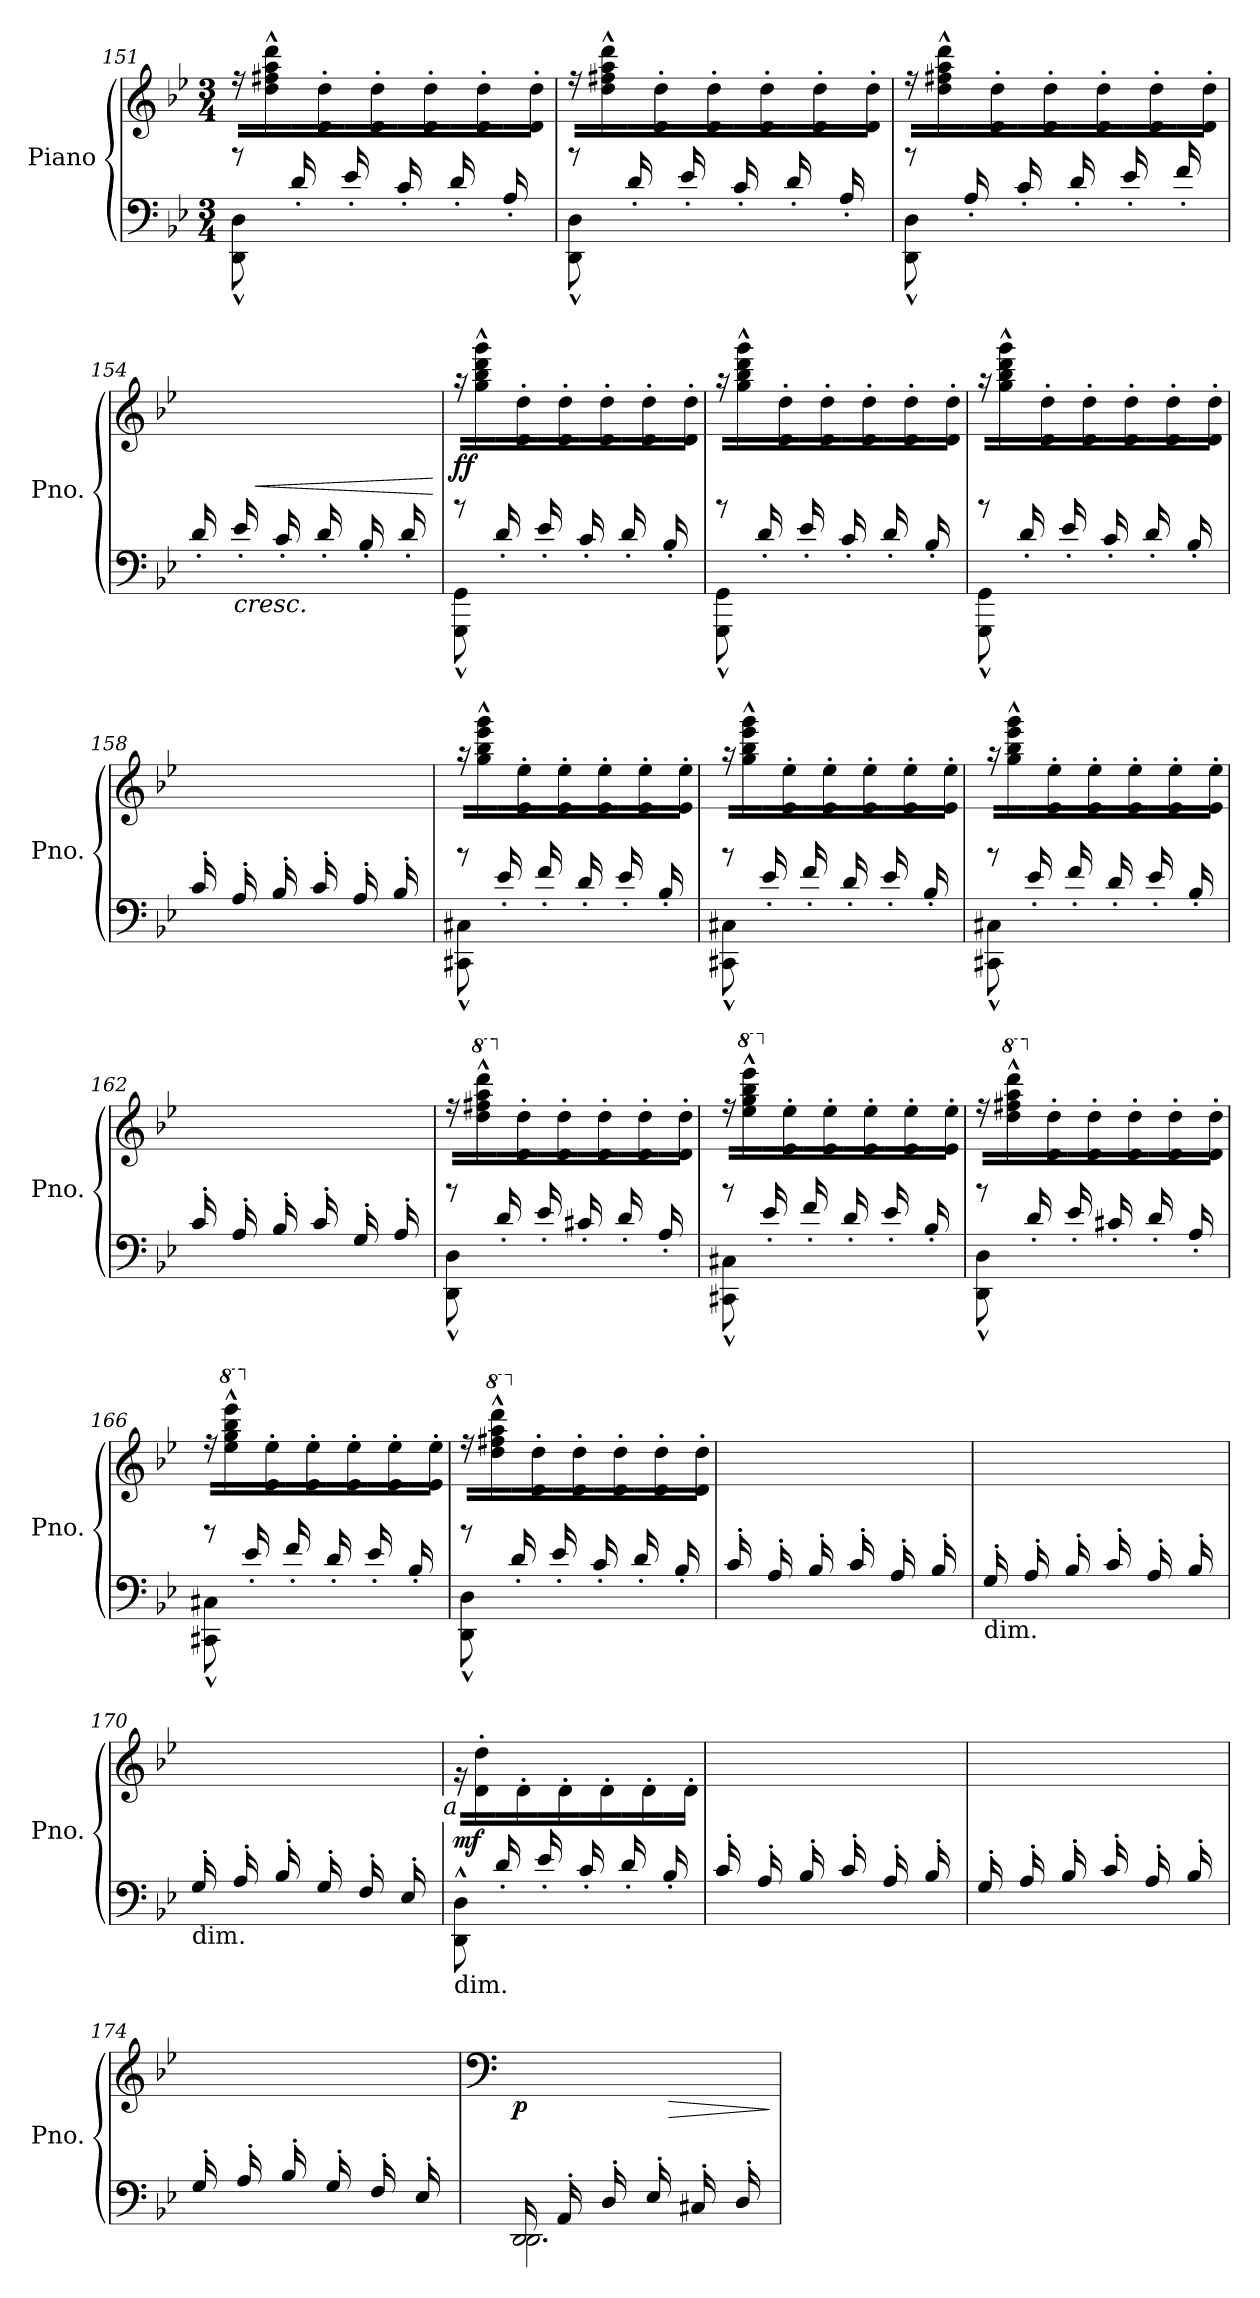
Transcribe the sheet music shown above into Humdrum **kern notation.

**kern	**kern	**dynam
*part1	*part1	*part1
*staff2	*staff1	*staff1/2
*I"Piano	*	*
*I'Pno.	*	*
*clefF4	*clefG2	*
*k[b-e-]	*k[b-e-]	*
*M3/4	*M3/4	*
=151	=151	=151
*^	*	*
*	*^	*	*
8ryy	8DD\^^ 8D\^^	8rb	16r	.
.	.	.	16dd\^^ 16ff#X\^^ 16aa\^^ 16ddd\^^	.
16d'/LL	8ryy	8ryy	16ryy	.
16ryy	.	.	16d\' 16dd\'JJ	.
16e-'/LL	2ryy	2ryy	16ryy	.
16ryy	.	.	16d\' 16dd\'	.
16c'/	.	.	16ryy	.
16ryy	.	.	16d\' 16dd\'JJ	.
16d'/LL	.	.	16ryy	.
16ryy	.	.	16d\' 16dd\'	.
16A'/	.	.	16ryy	.
16ryy	.	.	16d\' 16dd\'JJ	.
=152	=152	=152	=152	=152
8ryy	8DD\^^ 8D\^^	8rb	16r	.
.	.	.	16dd\^^ 16ff#X\^^ 16aa\^^ 16ddd\^^	.
16d'/LL	8ryy	8ryy	16ryy	.
16ryy	.	.	16d\' 16dd\'JJ	.
16e-'/LL	2ryy	2ryy	16ryy	.
16ryy	.	.	16d\' 16dd\'	.
16c'/	.	.	16ryy	.
16ryy	.	.	16d\' 16dd\'JJ	.
16d'/LL	.	.	16ryy	.
16ryy	.	.	16d\' 16dd\'	.
16A'/	.	.	16ryy	.
16ryy	.	.	16d\' 16dd\'JJ	.
!!LO:LB:g=z
=153	=153	=153	=153	=153
8ryy	8DD\^^ 8D\^^	8rb	16r	.
.	.	.	16dd\^^ 16ff#X\^^ 16aa\^^ 16ddd\^^	.
16A'/LL	8ryy	8ryy	16ryy	.
16ryy	.	.	16d\' 16dd\'JJ	.
16c'/LL	2ryy	2ryy	16ryy	.
16ryy	.	.	16d\' 16dd\'	.
16d'/	.	.	16ryy	.
16ryy	.	.	16d\' 16dd\'JJ	.
16e-'/LL	.	.	16ryy	.
16ryy	.	.	16d\' 16dd\'	.
16f'/	.	.	16ryy	.
16ryy	.	.	16d\' 16dd\'JJ	.
*	*v	*v	*	*
=154	=154	=154	=154
16d'/LL	2.ryy	16ryy	.
16ryy	.	16d\' 16dd\'	.
!	!	!	!LO:HP:b=2
16e-'/	.	16ryy	<
!	!	!	!LO:HP:b
16ryy	.	16d\' 16dd\'JJ	<
16c'/LL	.	16ryy	.
16ryy	.	16d\' 16dd\'	.
16d'/	.	16ryy	.
16ryy	.	16d\' 16dd\'JJ	.
16B-'/LL	.	16ryy	.
16ryy	.	16d\' 16dd\'	.
16d'/	.	16ryy	.
16ryy	.	16d\' 16dd\'JJ	.
*v	*v	*	*
.	.	[ [
=155	=155	=155
*^	*	*
*	*^	*	*
!	!	!	!	!LO:DY:b
8ryy	8GGG\^^ 8GG\^^	8rb	16r	ff
.	.	.	16gg\^^ 16bb-\^^ 16ddd\^^ 16ggg\^^	.
16d'/LL	8ryy	8ryy	16ryy	.
16ryy	.	.	16d\' 16dd\'JJ	.
16e-'/LL	2ryy	2ryy	16ryy	.
16ryy	.	.	16d\' 16dd\'	.
16c'/	.	.	16ryy	.
16ryy	.	.	16d\' 16dd\'JJ	.
16d'/LL	.	.	16ryy	.
16ryy	.	.	16d\' 16dd\'	.
16B-'/	.	.	16ryy	.
16ryy	.	.	16d\' 16dd\'JJ	.
!!LO:LB:g=z
=156	=156	=156	=156	=156
8ryy	8GGG\^^ 8GG\^^	8rb	16r	.
.	.	.	16gg\^^ 16bb-\^^ 16ddd\^^ 16ggg\^^	.
16d'/LL	8ryy	8ryy	16ryy	.
16ryy	.	.	16d\' 16dd\'JJ	.
16e-'/LL	2ryy	2ryy	16ryy	.
16ryy	.	.	16d\' 16dd\'	.
16c'/	.	.	16ryy	.
16ryy	.	.	16d\' 16dd\'JJ	.
16d'/LL	.	.	16ryy	.
16ryy	.	.	16d\' 16dd\'	.
16B-'/	.	.	16ryy	.
16ryy	.	.	16d\' 16dd\'JJ	.
=157	=157	=157	=157	=157
8ryy	8GGG\^^ 8GG\^^	8rb	16r	.
.	.	.	16gg\^^ 16bb-\^^ 16ddd\^^ 16ggg\^^	.
16d'/LL	8ryy	8ryy	16ryy	.
16ryy	.	.	16d\' 16dd\'JJ	.
16e-'/LL	2ryy	2ryy	16ryy	.
16ryy	.	.	16d\' 16dd\'	.
16c'/	.	.	16ryy	.
16ryy	.	.	16d\' 16dd\'JJ	.
16d'/LL	.	.	16ryy	.
16ryy	.	.	16d\' 16dd\'	.
16B-'/	.	.	16ryy	.
16ryy	.	.	16d\' 16dd\'JJ	.
*	*v	*v	*	*
=158	=158	=158	=158
16c'/LL	2.ryy	16ryy	.
16ryy	.	16d\' 16dd\'	.
16A'/	.	16ryy	.
16ryy	.	16d\' 16dd\'JJ	.
16B-'/LL	.	16ryy	.
16ryy	.	16d\' 16dd\'	.
16c'/	.	16ryy	.
16ryy	.	16d\' 16dd\'JJ	.
16A'/LL	.	16ryy	.
16ryy	.	16d\' 16dd\'	.
16B-'/	.	16ryy	.
16ryy	.	16d\' 16dd\'JJ	.
!!LO:PB:g=z
=159	=159	=159	=159
*	*^	*	*
8ryy	8CC#X\^^ 8C#X\^^	8rb	16r	.
.	.	.	16gg\^^ 16bb-\^^ 16eee-\^^ 16ggg\^^	.
16e-'/LL	8ryy	8ryy	16ryy	.
16ryy	.	.	16e-\' 16ee-\'JJ	.
16f'/LL	2ryy	2ryy	16ryy	.
16ryy	.	.	16e-\' 16ee-\'	.
16d'/	.	.	16ryy	.
16ryy	.	.	16e-\' 16ee-\'JJ	.
16e-'/LL	.	.	16ryy	.
16ryy	.	.	16e-\' 16ee-\'	.
16B-'/	.	.	16ryy	.
16ryy	.	.	16e-\' 16ee-\'JJ	.
=160	=160	=160	=160	=160
8ryy	8CC#X\^^ 8C#X\^^	8rb	16r	.
.	.	.	16gg\^^ 16bb-\^^ 16eee-\^^ 16ggg\^^	.
16e-'/LL	8ryy	8ryy	16ryy	.
16ryy	.	.	16e-\' 16ee-\'JJ	.
16f'/LL	2ryy	2ryy	16ryy	.
16ryy	.	.	16e-\' 16ee-\'	.
16d'/	.	.	16ryy	.
16ryy	.	.	16e-\' 16ee-\'JJ	.
16e-'/LL	.	.	16ryy	.
16ryy	.	.	16e-\' 16ee-\'	.
16B-'/	.	.	16ryy	.
16ryy	.	.	16e-\' 16ee-\'JJ	.
=161	=161	=161	=161	=161
8ryy	8CC#X\^^ 8C#X\^^	8rb	16r	.
.	.	.	16gg\^^ 16bb-\^^ 16eee-\^^ 16ggg\^^	.
16e-'/LL	8ryy	8ryy	16ryy	.
16ryy	.	.	16e-\' 16ee-\'JJ	.
16f'/LL	2ryy	2ryy	16ryy	.
16ryy	.	.	16e-\' 16ee-\'	.
16d'/	.	.	16ryy	.
16ryy	.	.	16e-\' 16ee-\'JJ	.
16e-'/LL	.	.	16ryy	.
16ryy	.	.	16e-\' 16ee-\'	.
16B-'/	.	.	16ryy	.
16ryy	.	.	16e-\' 16ee-\'JJ	.
*	*v	*v	*	*
!!LO:LB:g=z
=162	=162	=162	=162
16c'/LL	2.ryy	16ryy	.
16ryy	.	16e-\' 16ee-\'	.
16A'/	.	16ryy	.
16ryy	.	16e-\' 16ee-\'JJ	.
16B-'/LL	.	16ryy	.
16ryy	.	16e-\' 16ee-\'	.
16c'/	.	16ryy	.
16ryy	.	16e-\' 16ee-\'JJ	.
16G'/LL	.	16ryy	.
16ryy	.	16e-\' 16ee-\'	.
16A'/	.	16ryy	.
16ryy	.	16e-\' 16ee-\'JJ	.
=163	=163	=163	=163
*	*^	*	*
8ryy	8DD\^^ 8D\^^	8rb	16r	.
*	*	*	*8va	*
.	.	.	16ddd\^^ 16fff#X\^^ 16aaa\^^ 16dddd\^^	.
*	*	*	*X8va	*
16d'/LL	8ryy	8ryy	16ryy	.
16ryy	.	.	16d\' 16dd\'JJ	.
16e-'/LL	2ryy	2ryy	16ryy	.
16ryy	.	.	16d\' 16dd\'	.
16c#X'/	.	.	16ryy	.
16ryy	.	.	16d\' 16dd\'JJ	.
16d'/LL	.	.	16ryy	.
16ryy	.	.	16d\' 16dd\'	.
16A'/	.	.	16ryy	.
16ryy	.	.	16d\' 16dd\'JJ	.
=164	=164	=164	=164	=164
8ryy	8CC#X\^^ 8C#X\^^	8rb	16r	.
*	*	*	*8va	*
.	.	.	16eee-\^^ 16ggg\^^ 16bbb-\^^ 16eeee-\^^	.
*	*	*	*X8va	*
16e-'/LL	8ryy	8ryy	16ryy	.
16ryy	.	.	16e-\' 16ee-\'JJ	.
16f'/LL	2ryy	2ryy	16ryy	.
16ryy	.	.	16e-\' 16ee-\'	.
16d'/	.	.	16ryy	.
16ryy	.	.	16e-\' 16ee-\'JJ	.
16e-'/LL	.	.	16ryy	.
16ryy	.	.	16e-\' 16ee-\'	.
16B-'/	.	.	16ryy	.
16ryy	.	.	16e-\' 16ee-\'JJ	.
!!LO:LB:g=z
=165	=165	=165	=165	=165
8ryy	8DD\^^ 8D\^^	8rb	16r	.
*	*	*	*8va	*
.	.	.	16ddd\^^ 16fff#X\^^ 16aaa\^^ 16dddd\^^	.
*	*	*	*X8va	*
16d'/LL	8ryy	8ryy	16ryy	.
16ryy	.	.	16d\' 16dd\'JJ	.
16e-'/LL	2ryy	2ryy	16ryy	.
16ryy	.	.	16d\' 16dd\'	.
16c#X'/	.	.	16ryy	.
16ryy	.	.	16d\' 16dd\'JJ	.
16d'/LL	.	.	16ryy	.
16ryy	.	.	16d\' 16dd\'	.
16A'/	.	.	16ryy	.
16ryy	.	.	16d\' 16dd\'JJ	.
=166	=166	=166	=166	=166
8ryy	8CC#X\^^ 8C#X\^^	8rb	16r	.
*	*	*	*8va	*
.	.	.	16eee-\^^ 16ggg\^^ 16bbb-\^^ 16eeee-\^^	.
*	*	*	*X8va	*
16e-'/LL	8ryy	8ryy	16ryy	.
16ryy	.	.	16e-\' 16ee-\'JJ	.
16f'/LL	2ryy	2ryy	16ryy	.
16ryy	.	.	16e-\' 16ee-\'	.
16d'/	.	.	16ryy	.
16ryy	.	.	16e-\' 16ee-\'JJ	.
16e-'/LL	.	.	16ryy	.
16ryy	.	.	16e-\' 16ee-\'	.
16B-'/	.	.	16ryy	.
16ryy	.	.	16e-\' 16ee-\'JJ	.
=167	=167	=167	=167	=167
8ryy	8DD\^^ 8D\^^	8rb	16r	.
*	*	*	*8va	*
.	.	.	16ddd\^^ 16fff#X\^^ 16aaa\^^ 16dddd\^^	.
*	*	*	*X8va	*
16d'/LL	8ryy	8ryy	16ryy	.
16ryy	.	.	16d\' 16dd\'JJ	.
16e-'/LL	2ryy	2ryy	16ryy	.
16ryy	.	.	16d\' 16dd\'	.
16c'/	.	.	16ryy	.
16ryy	.	.	16d\' 16dd\'JJ	.
16d'/LL	.	.	16ryy	.
16ryy	.	.	16d\' 16dd\'	.
16B-'/	.	.	16ryy	.
16ryy	.	.	16d\' 16dd\'JJ	.
*	*v	*v	*	*
!!LO:LB:g=z
=168	=168	=168	=168
16c'/LL	2.ryy	16ryy	.
16ryy	.	16d\' 16dd\'	.
16A'/	.	16ryy	.
16ryy	.	16d\' 16dd\'JJ	.
16B-'/LL	.	16ryy	.
16ryy	.	16d\' 16dd\'	.
16c'/	.	16ryy	.
16ryy	.	16d\' 16dd\'JJ	.
16A'/LL	.	16ryy	.
16ryy	.	16d\' 16dd\'	.
16B-'/	.	16ryy	.
16ryy	.	16d\' 16dd\'JJ	.
=169	=169	=169	=169
!LO:TX:b:t=dim.	!	!	!
16G'/LL	2.ryy	16ryy	.
16ryy	.	16d\' 16dd\'	.
16A'/	.	16ryy	.
16ryy	.	16d\' 16dd\'JJ	.
16B-'/LL	.	16ryy	.
16ryy	.	16d\' 16dd\'	.
16c'/	.	16ryy	.
16ryy	.	16d\' 16dd\'JJ	.
16A'/LL	.	16ryy	.
16ryy	.	16d\' 16dd\'	.
16B-'/	.	16ryy	.
16ryy	.	16d\' 16dd\'JJ	.
=170	=170	=170	=170
!LO:TX:b:t=dim.	!	!	!
16G'/LL	2.ryy	16ryy	.
16ryy	.	16d\' 16dd\'	.
16A'/	.	16ryy	.
16ryy	.	16d\' 16dd\'JJ	.
16B-'/LL	.	16ryy	.
16ryy	.	16d\' 16dd\'	.
16G'/	.	16ryy	.
16ryy	.	16d\' 16dd\'JJ	.
16F'/LL	.	16ryy	.
16ryy	.	16d\' 16dd\'	.
16E-'/	.	16ryy	.
16ryy	.	16d\' 16dd\'JJ	.
!	!	!LO:TX:b:i:t=a	!
!!LO:LB:g=z
=171	=171	=171	=171
!LO:TX:b:t=dim.	!	!	!
!	!	!	!LO:DY:b
8ryy	8DD\^^ 8D\^^	16r	mf
.	.	16d/' 16dd/'	.
16d'/LL	8ryy	16ryy	.
16ryy	.	16d'\JJ	.
16e-'/LL	4ryy	16ryy	.
16ryy	.	16d'\	.
16c'/	.	16ryy	.
16ryy	.	16d'\JJ	.
16d'/LL	4ryy	16ryy	.
16ryy	.	16d'\	.
16B-'/	.	16ryy	.
16ryy	.	16d'\JJ	.
=172	=172	=172	=172
16c'/LL	2.ryy	16ryy	.
16ryy	.	16d'\	.
16A'/	.	16ryy	.
16ryy	.	16d'\JJ	.
16B-'/LL	.	16ryy	.
16ryy	.	16d'\	.
16c'/	.	16ryy	.
16ryy	.	16d'\JJ	.
16A'/LL	.	16ryy	.
16ryy	.	16d'\	.
16B-'/	.	16ryy	.
16ryy	.	16d'\JJ	.
=173	=173	=173	=173
16G'/LL	2.ryy	16ryy	.
16ryy	.	16d'\	.
16A'/	.	16ryy	.
16ryy	.	16d'\JJ	.
16B-'/LL	.	16ryy	.
16ryy	.	16d'\	.
16c'/	.	16ryy	.
16ryy	.	16d'\JJ	.
16A'/LL	.	16ryy	.
16ryy	.	16d'\	.
16B-'/	.	16ryy	.
16ryy	.	16d'\JJ	.
=174	=174	=174	=174
16G'/LL	2.ryy	16ryy	.
16ryy	.	16d'\	.
16A'/	.	16ryy	.
16ryy	.	16d'\JJ	.
16B-'/LL	.	16ryy	.
16ryy	.	16d'\	.
16G'/	.	16ryy	.
16ryy	.	16d'\JJ	.
16F'/LL	.	16ryy	.
16ryy	.	16d'\	.
16E-'/	.	16ryy	.
16ryy	.	16d'\JJ	.
!!LO:PB:g=z
=175	=175	=175	=175
*	*	*clefF4	*
!LO:N:head=open	!	!	!LO:DY:b
16DD/LL	2.DD\	16ryy	p
16ryy	.	16F#X\' 16A\'	.
16AA'/	.	16ryy	.
16ryy	.	16F#\' 16A\'JJ	.
16D'/LL	.	16ryy	.
16ryy	.	16F#\' 16A\'	.
16E-'/	.	16ryy	.
!	!	!	!LO:HP:b
16ryy	.	16F#\' 16A\'JJ	>
16C#X'/LL	.	16ryy	.
16ryy	.	16F#\' 16A\'	.
16D'/	.	16ryy	.
16ryy	.	16F#\' 16A\'JJ	.
*v	*v	*	*
.	.	]
=	=	=
*-	*-	*-
